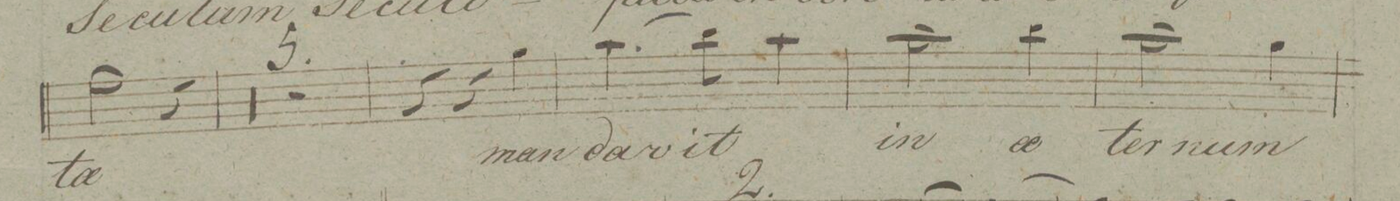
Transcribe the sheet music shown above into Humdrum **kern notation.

**kern	**text	**dynam
*I"Canto.	*	*
*clefC1	*	*
*k[f#]	*	*
*M3/4	*	*
2dd\	-tae	.
4r	.	.
=72	=72	=72
0.r	.	.
=73	=73	=73
=74	=74	=74
=75	=75	=75
=76	=76	=76
2.r	.	.
=77	=77	=77
4r	.	.
4r	.	.
4ee\	man-	.
=78	=78	=78
(4.ff#\	-da-	.
8gg\)	.	.
4ff#\	-vit	.
=79	=79	=79
2ff#\	in	.
4gg\	ae-	.
=80	=80	=80
2ff#\	-ter-	.
4ee\	-num	.
=81	=81	=81
*-	*-	*-
